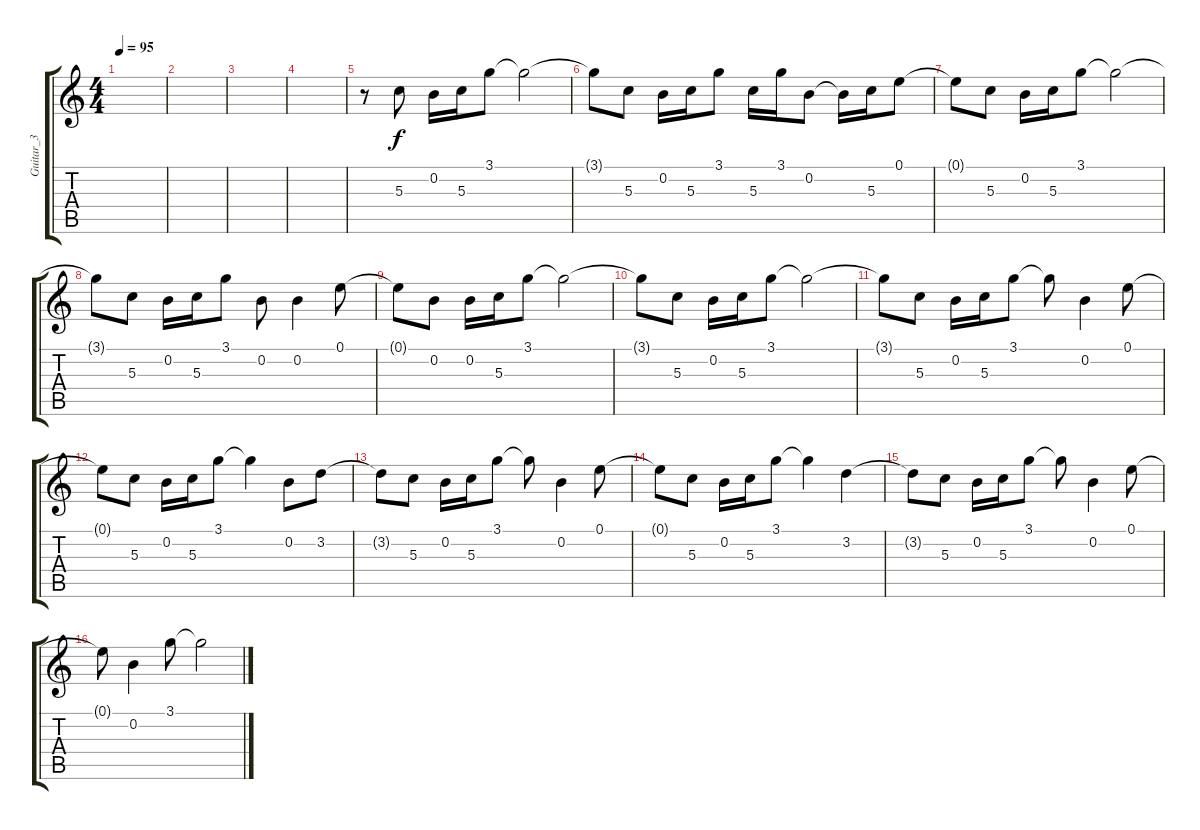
\track ("Guitar_3" "Guitar_3") {instrument overdrivenguitar}
\staff {score tabs}
\tuning (E4 B3 G3 D3 A2 E2) {hide}
\ts (4 4)
\tempo 95
\clef g2
\ks c
|
|
|
|
r.8 5.3.8 0.2.16 5.3.16 3.1.8 3.1{t}.2 |
3.1{t}.8 5.3.8 0.2.16 5.3.16 3.1.8 5.3.16 3.1.16 0.2.8 0.2{t}.16 5.3.16 0.1.8 |
0.1{t}.8 5.3.8 0.2.16 5.3.16 3.1.8 3.1{t}.2 |
3.1{t}.8 5.3.8 0.2.16 5.3.16 3.1.8 0.2.8 0.2.4 0.1.8 |
0.1{t}.8 0.2.8 0.2.16 5.3.16 3.1.8 3.1{t}.2 |
3.1{t}.8 5.3.8 0.2.16 5.3.16 3.1.8 3.1{t}.2 |
3.1{t}.8 5.3.8 0.2.16 5.3.16 3.1.8 3.1{t}.8 0.2.4 0.1.8 |
0.1{t}.8 5.3.8 0.2.16 5.3.16 3.1.8 3.1{t}.4 0.2.8 3.2.8 |
3.2{t}.8 5.3.8 0.2.16 5.3.16 3.1.8 3.1{t}.8 0.2.4 0.1.8 |
0.1{t}.8 5.3.8 0.2.16 5.3.16 3.1.8 3.1{t}.4 3.2.4 |
3.2{t}.8 5.3.8 0.2.16 5.3.16 3.1.8 3.1{t}.8 0.2.4 0.1.8 |
0.1{t}.8 0.2.4 3.1.8 3.1{t}.2
